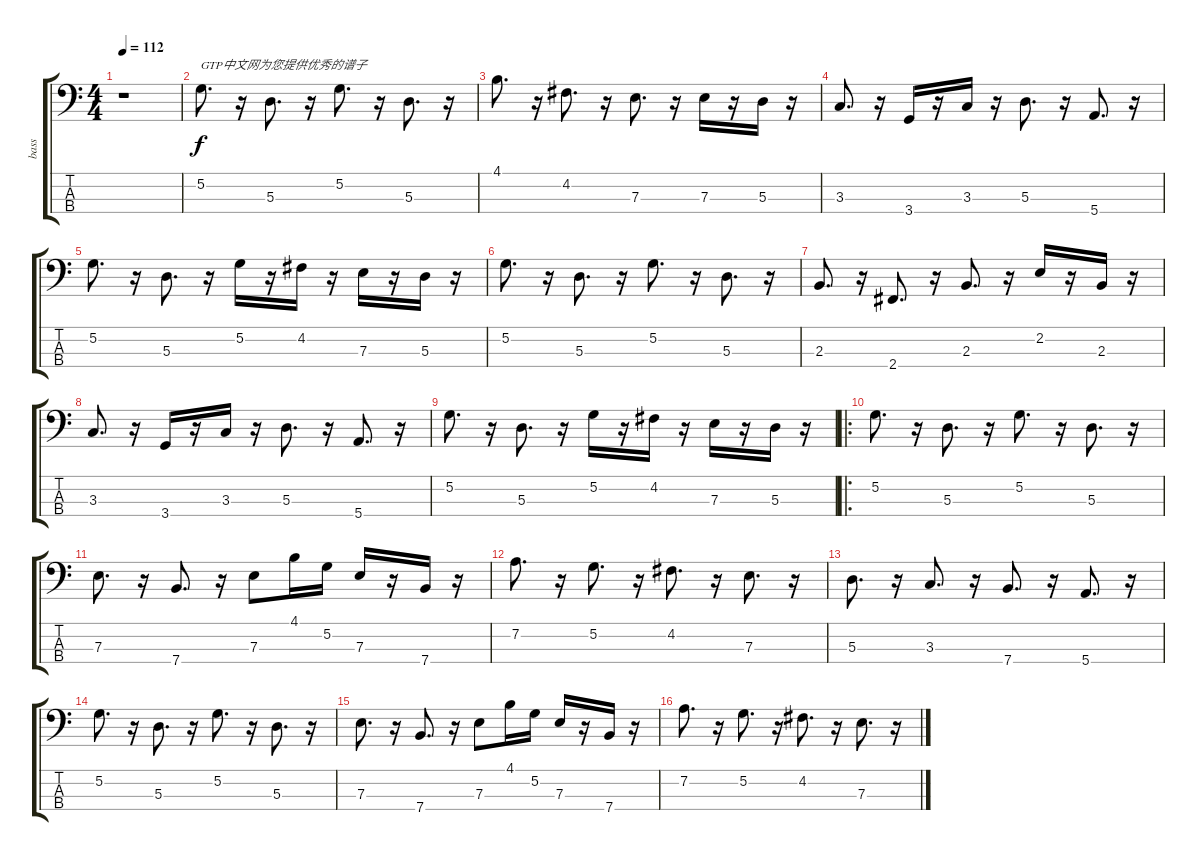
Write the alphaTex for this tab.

\track ("bass" "bass") {instrument electricbassfinger}
\staff {score tabs}
\tuning (G2 D2 A1 E1) {hide}
\ts (4 4)
\tempo 112
\clef f4
\ks c
r.1{dy f instrument electricbassfinger} |
5.2.8{d txt "GTP中文网为您提供优秀的谱子"} r.16 5.3.8{d} r.16 5.2.8{d} r.16 5.3.8{d} r.16 |
4.1.8{d} r.16 4.2.8{d} r.16 7.3.8{d} r.16 7.3.16 r.16 5.3.16 r.16 |
3.3.8{d} r.16 3.4.16 r.16 3.3.16 r.16 5.3.8{d} r.16 5.4.8{d} r.16 |
5.2.8{d} r.16 5.3.8{d} r.16 5.2.16 r.16 4.2.16 r.16 7.3.16 r.16 5.3.16 r.16 |
5.2.8{d} r.16 5.3.8{d} r.16 5.2.8{d} r.16 5.3.8{d} r.16 |
2.3.8{d} r.16 2.4.8{d} r.16 2.3.8{d} r.16 2.2.16 r.16 2.3.16 r.16 |
3.3.8{d} r.16 3.4.16 r.16 3.3.16 r.16 5.3.8{d} r.16 5.4.8{d} r.16 |
5.2.8{d} r.16 5.3.8{d} r.16 5.2.16 r.16 4.2.16 r.16 7.3.16 r.16 5.3.16 r.16 |
\ro
5.2.8{d} r.16 5.3.8{d} r.16 5.2.8{d} r.16 5.3.8{d} r.16 |
7.3.8{d} r.16 7.4.8{d} r.16 7.3.8 4.1.16 5.2.16 7.3.16 r.16 7.4.16 r.16 |
7.2.8{d} r.16 5.2.8{d} r.16 4.2.8{d} r.16 7.3.8{d} r.16 |
5.3.8{d} r.16 3.3.8{d} r.16 7.4.8{d} r.16 5.4.8{d} r.16 |
5.2.8{d} r.16 5.3.8{d} r.16 5.2.8{d} r.16 5.3.8{d} r.16 |
7.3.8{d} r.16 7.4.8{d} r.16 7.3.8 4.1.16 5.2.16 7.3.16 r.16 7.4.16 r.16 |
7.2.8{d} r.16 5.2.8{d} r.16 4.2.8{d} r.16 7.3.8{d} r.16
